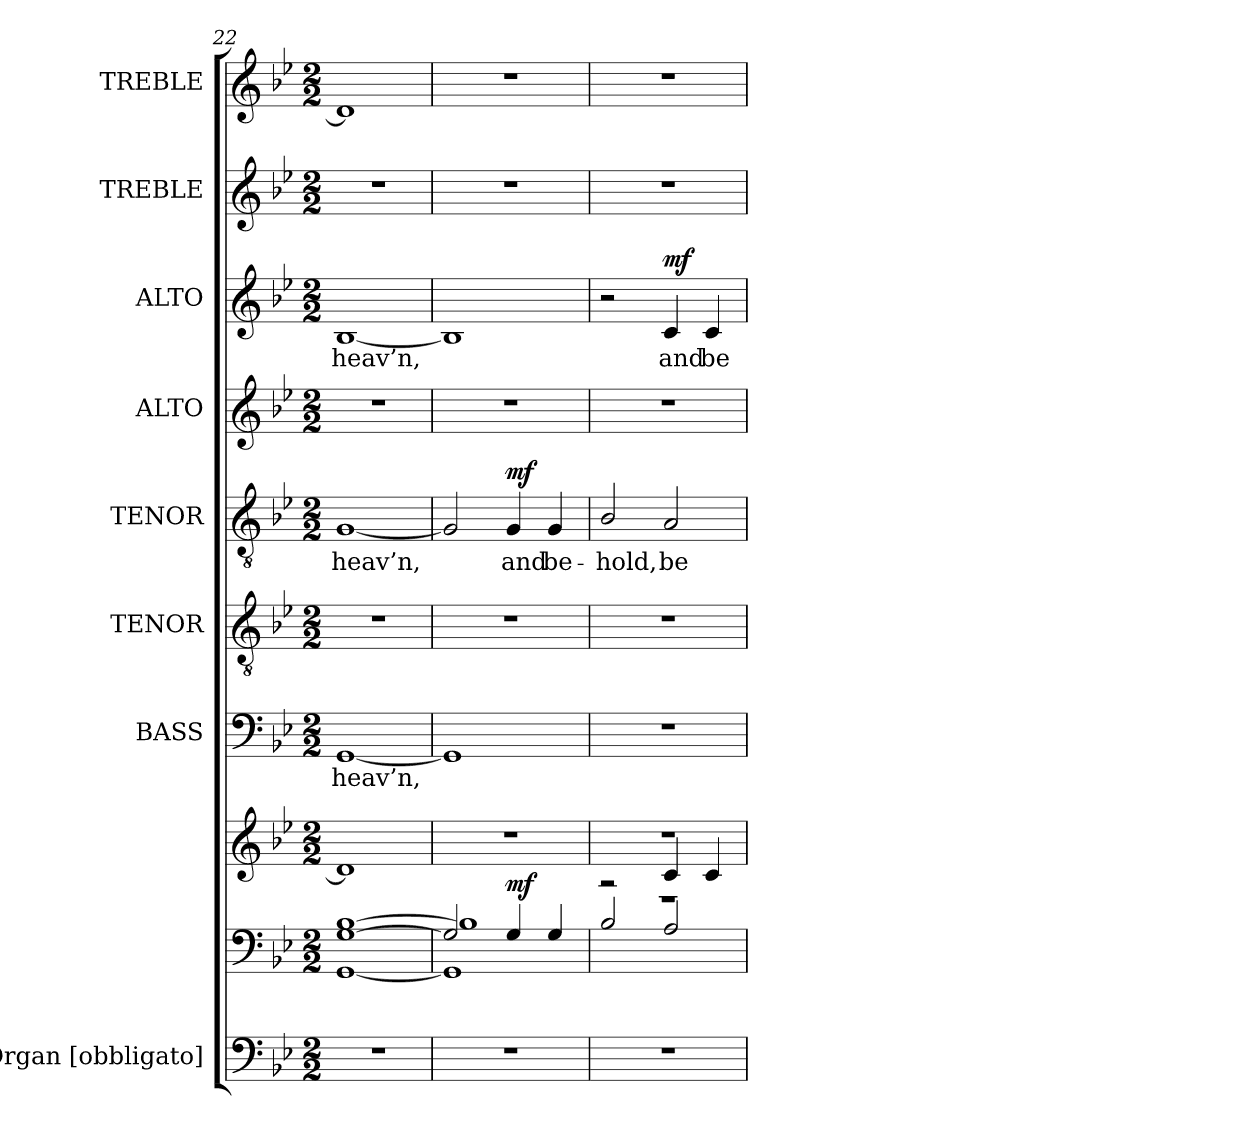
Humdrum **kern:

**kern	**kern	**kern	**dynam	**kern	**text	**kern	**kern	**text	**dynam	**kern	**kern	**text	**dynam	**kern	**kern
*part8	*part8	*part8	*part8	*part7	*part7	*part6	*part5	*part5	*part5	*part4	*part3	*part3	*part3	*part2	*part1
*staff10	*staff9	*staff8	*staff8/9/10	*staff7	*staff7	*staff6	*staff5	*staff5	*staff5	*staff4	*staff3	*staff3	*staff3	*staff2	*staff1
*I"Organ [obbligato]	*	*	*	*I"BASS	*	*I"TENOR	*I"TENOR	*	*	*I"ALTO	*I"ALTO	*	*	*I"TREBLE	*I"TREBLE
*clefF4	*clefF4	*clefG2	*	*clefF4	*	*clefGv2	*clefGv2	*	*	*clefG2	*clefG2	*	*	*clefG2	*clefG2
*	*	*	*	*	*	*ITrd7c12	*ITrd7c12	*	*	*	*	*	*	*	*
*k[b-e-]	*k[b-e-]	*k[b-e-]	*	*k[b-e-]	*	*k[b-e-]	*k[b-e-]	*	*	*k[b-e-]	*k[b-e-]	*	*	*k[b-e-]	*k[b-e-]
*B-:	*B-:	*B-:	*	*B-:	*	*B-:	*B-:	*	*	*B-:	*B-:	*	*	*B-:	*B-:
*M2/2	*M2/2	*M2/2	*	*M2/2	*	*M2/2	*M2/2	*	*	*M2/2	*M2/2	*	*	*M2/2	*M2/2
=22	=22	=22	=22	=22	=22	=22	=22	=22	=22	=22	=22	=22	=22	=22	=22
*	*^	*	*	*	*	*	*	*	*	*	*	*	*	*	*
!	!	!	!	!	!	!LO:LY:b:color=#000000	!	!	!	!	!	!	!	!	!	!
!	!	!	!	!	!	!	!	!	!LO:LY:b:color=#000000	!	!	!	!	!	!	!
!	!	!	!	!	!	!	!	!	!	!	!	!	!LO:LY:b:color=#000000	!	!	!
1r	[1Gi [1B-i	[1GGi	1di]	.	[1GGi	heav’n,	1r	[1GGi	heav’n,	.	1r	[1B-i	heav’n,	.	1r	1di]
=23	=23	=23	=23	=23	=23	=23	=23	=23	=23	=23	=23	=23	=23	=23	=23	=23
*	*	*^	*	*	*	*	*	*	*	*	*	*	*	*	*	*
1r	2Gi/]	1GGi]	1B-i]	1r	.	1GGi]	.	1r	2GGi/]	.	.	1r	1B-i]	.	.	1r	1r
!	!	!	!	!	!	!	!	!	!	!LO:LY:b:color=#000000	!	!	!	!	!	!	!
.	4Gi/	.	.	.	mf	.	.	.	4GGi/	and	mf	.	.	.	.	.	.
!	!	!	!	!	!	!	!	!	!	!LO:LY:b:color=#000000	!	!	!	!	!	!	!
.	4Gi/	.	.	.	.	.	.	.	4GGi/	be-	.	.	.	.	.	.	.
*	*	*v	*v	*	*	*	*	*	*	*	*	*	*	*	*	*	*
!!LO:LB:g=z
=24	=24	=24	=24	=24	=24	=24	=24	=24	=24	=24	=24	=24	=24	=24	=24	=24
*	*	*	*^	*	*	*	*	*	*	*	*	*	*	*	*	*
!	!	!	!	!	!	!	!	!	!	!LO:LY:b:color=#000000	!	!	!	!	!	!	!
1r	1r	2B-i/	1r	2r	.	1r	.	1r	2BB-i/	-hold,	.	1r	2r	.	.	1r	1r
!	!	!	!	!	!	!	!	!	!	!LO:LY:b:color=#000000	!	!	!	!	!	!	!
!	!	!	!	!	!	!	!	!	!	!	!	!	!	!LO:LY:b:color=#000000	!	!	!
.	.	2Ai/	.	4ci/	.	.	.	.	2AAi/	be-	.	.	4ci/	and	mf	.	.
!	!	!	!	!	!	!	!	!	!	!	!	!	!	!LO:LY:b:color=#000000	!	!	!
.	.	.	.	4ci/	.	.	.	.	.	.	.	.	4ci/	be-	.	.	.
*	*v	*v	*	*	*	*	*	*	*	*	*	*	*	*	*	*	*
*	*	*v	*v	*	*	*	*	*	*	*	*	*	*	*	*	*
=	=	=	=	=	=	=	=	=	=	=	=	=	=	=	=
*-	*-	*-	*-	*-	*-	*-	*-	*-	*-	*-	*-	*-	*-	*-	*-
